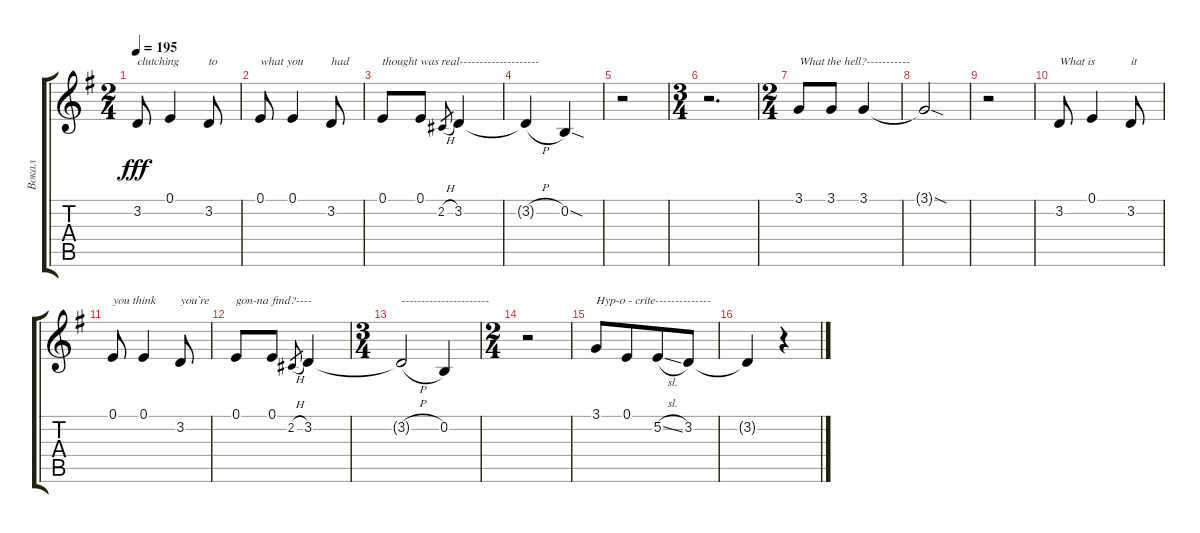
\track ("Вокал" "Вокал") {instrument accordion}
\staff {score tabs}
\tuning (E4 B3 G3 D3 A2 E2) {hide}
\ts (2 4)
\tempo 195
\clef g2
\ks eminor
3.2.8{txt "clutching" dy fff} 0.1.4 3.2.8{txt "to"} |
0.1.8{txt "what you"} 0.1.4 3.2.8{txt "had"} |
0.1.8{txt "thought was real--------------------"} 0.1.8 2.2{h}.8{gr} 3.2.4 |
3.2{h t}.4 0.2{sod}.4 |
r.2 |
\ts (3 4)
r.2{d} |
\ts (2 4)
3.1.8{txt "What the hell?-----------"} 3.1.8 3.1.4 |
3.1{sod t}.2 |
r.2 |
3.2.8{txt "What is"} 0.1.4 3.2.8{txt "it"} |
0.1.8{txt "you think"} 0.1.4 3.2.8{txt "you`re"} |
0.1.8{txt "gon-na find?----"} 0.1.8 2.2{h}.8{gr} 3.2.4 |
\ts (3 4)
3.2{h t}.2{txt "----------------------"} 0.2.4 |
\ts (2 4)
r.2 |
3.1.8{txt "Hyp-o - crite--------------"} 0.1.8{beam merge} 5.2{sl}.8 3.2.8 |
3.2{t}.4 r.4
